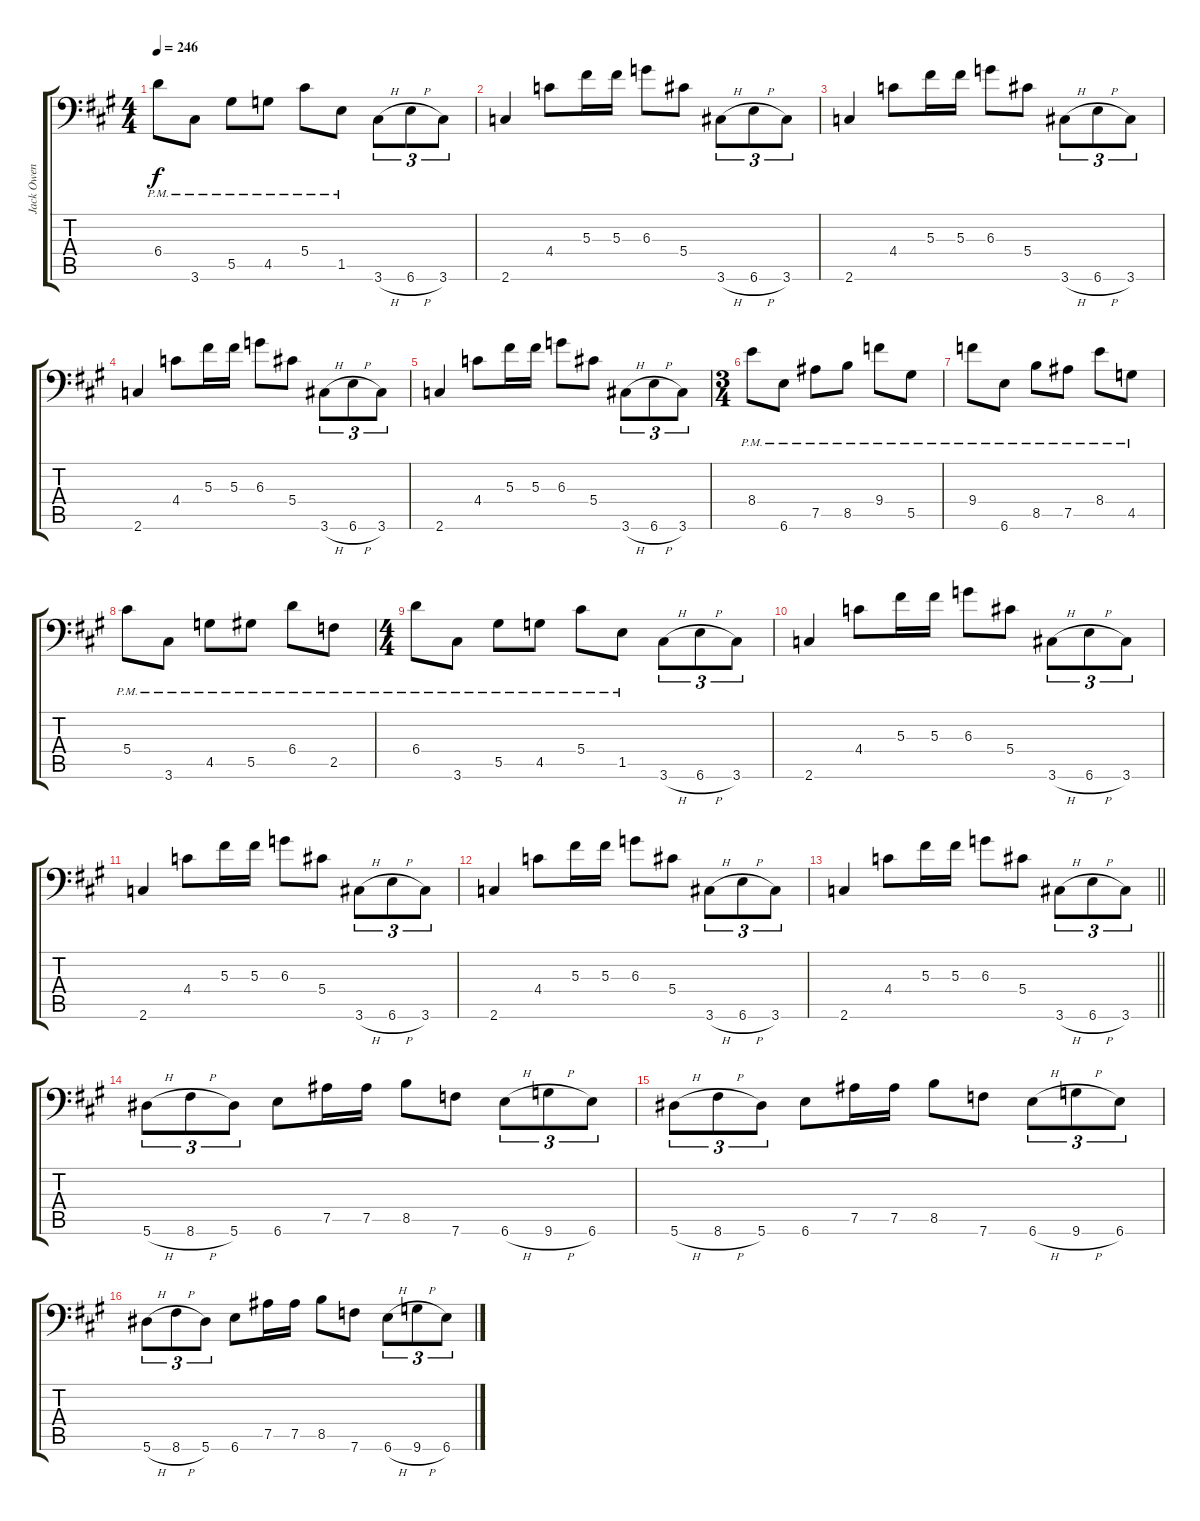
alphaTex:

\track ("Jack Owen" "Jack Owen") {instrument distortionguitar}
\staff {score tabs}
\tuning (Bb3 F3 Db3 Ab2 Eb2 Bb1) {hide}
\ts (4 4)
\tempo 246
\clef f4
\ks f#minor
6.4{pm}.8{dy f} 3.6{pm}.8 5.5{pm}.8 4.5{pm}.8 5.4{pm}.8 1.5{pm}.8 3.6{h}.8{tu (3 2)} 6.6{h}.8{tu (3 2)} 3.6.8{tu (3 2)} |
2.6.4 4.4.8 5.3.16 5.3.16 6.3.8 5.4.8 3.6{h}.8{tu (3 2)} 6.6{h}.8{tu (3 2)} 3.6.8{tu (3 2)} |
2.6.4 4.4.8 5.3.16 5.3.16 6.3.8 5.4.8 3.6{h}.8{tu (3 2)} 6.6{h}.8{tu (3 2)} 3.6.8{tu (3 2)} |
2.6.4 4.4.8 5.3.16 5.3.16 6.3.8 5.4.8 3.6{h}.8{tu (3 2)} 6.6{h}.8{tu (3 2)} 3.6.8{tu (3 2)} |
2.6.4 4.4.8 5.3.16 5.3.16 6.3.8 5.4.8 3.6{h}.8{tu (3 2)} 6.6{h}.8{tu (3 2)} 3.6.8{tu (3 2)} |
\ts (3 4)
8.4{pm}.8 6.6{pm}.8 7.5{pm}.8 8.5{pm}.8 9.4{pm}.8 5.5{pm}.8 |
9.4{pm}.8 6.6{pm}.8 8.5{pm}.8 7.5{pm}.8 8.4{pm}.8 4.5{pm}.8 |
5.4{pm}.8 3.6{pm}.8 4.5{pm}.8 5.5{pm}.8 6.4{pm}.8 2.5{pm}.8 |
\ts (4 4)
6.4{pm}.8 3.6{pm}.8 5.5{pm}.8 4.5{pm}.8 5.4{pm}.8 1.5{pm}.8 3.6{h}.8{tu (3 2)} 6.6{h}.8{tu (3 2)} 3.6.8{tu (3 2)} |
2.6.4 4.4.8 5.3.16 5.3.16 6.3.8 5.4.8 3.6{h}.8{tu (3 2)} 6.6{h}.8{tu (3 2)} 3.6.8{tu (3 2)} |
2.6.4 4.4.8 5.3.16 5.3.16 6.3.8 5.4.8 3.6{h}.8{tu (3 2)} 6.6{h}.8{tu (3 2)} 3.6.8{tu (3 2)} |
2.6.4 4.4.8 5.3.16 5.3.16 6.3.8 5.4.8 3.6{h}.8{tu (3 2)} 6.6{h}.8{tu (3 2)} 3.6.8{tu (3 2)} |
\barLineRight lightlight
2.6.4 4.4.8 5.3.16 5.3.16 6.3.8 5.4.8 3.6{h}.8{tu (3 2)} 6.6{h}.8{tu (3 2)} 3.6.8{tu (3 2)} |
5.6{h}.8{tu (3 2)} 8.6{h}.8{tu (3 2)} 5.6.8{tu (3 2)} 6.6.8 7.5.16 7.5.16 8.5.8 7.6.8 6.6{h}.8{tu (3 2)} 9.6{h}.8{tu (3 2)} 6.6.8{tu (3 2)} |
5.6{h}.8{tu (3 2)} 8.6{h}.8{tu (3 2)} 5.6.8{tu (3 2)} 6.6.8 7.5.16 7.5.16 8.5.8 7.6.8 6.6{h}.8{tu (3 2)} 9.6{h}.8{tu (3 2)} 6.6.8{tu (3 2)} |
5.6{h}.8{tu (3 2)} 8.6{h}.8{tu (3 2)} 5.6.8{tu (3 2)} 6.6.8 7.5.16 7.5.16 8.5.8 7.6.8 6.6{h}.8{tu (3 2)} 9.6{h}.8{tu (3 2)} 6.6.8{tu (3 2)}
